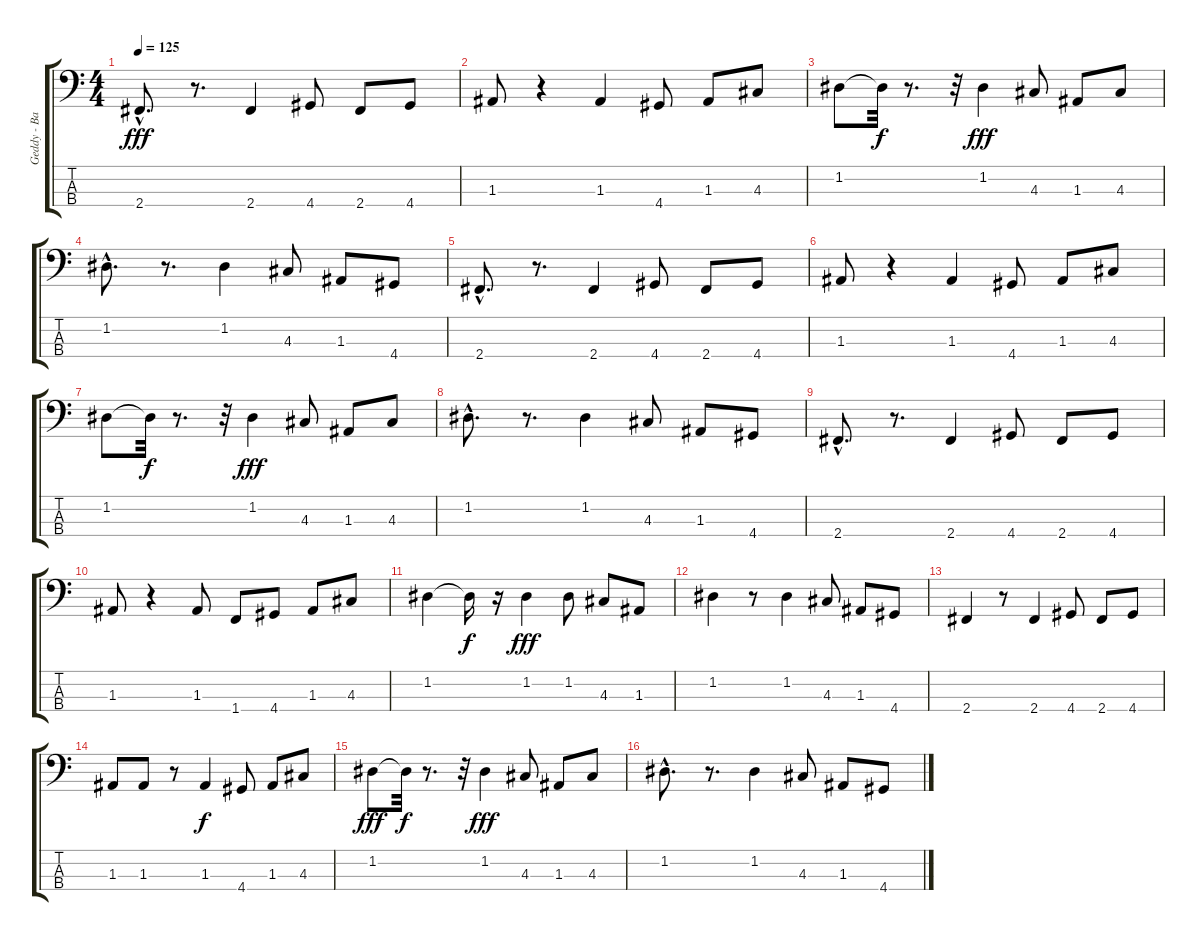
\track ("Geddy - Baixo" "Geddy - Ba") {instrument electricbassfinger}
\staff {score tabs}
\tuning (G2 D2 A1 E1) {hide}
\ts (4 4)
\tempo 125
\clef f4
\ks c
2.4{hac}.8{d dy fff} r.8{d} 2.4.4 4.4.8 2.4.8 4.4.8 |
1.3.8 r.4 1.3.4 4.4.8 1.3.8 4.3.8 |
1.2.8 1.2{t}.32{dy f} r.8{d} r.32 1.2.4{dy fff} 4.3.8 1.3.8 4.3.8 |
1.2{hac}.8{d} r.8{d} 1.2.4 4.3.8 1.3.8 4.4.8 |
2.4{hac}.8{d} r.8{d} 2.4.4 4.4.8 2.4.8 4.4.8 |
1.3.8 r.4 1.3.4 4.4.8 1.3.8 4.3.8 |
1.2.8 1.2{t}.32{dy f} r.8{d} r.32 1.2.4{dy fff} 4.3.8 1.3.8 4.3.8 |
1.2{hac}.8{d} r.8{d} 1.2.4 4.3.8 1.3.8 4.4.8 |
2.4{hac}.8{d} r.8{d} 2.4.4 4.4.8 2.4.8 4.4.8 |
1.3.8 r.4 1.3.8 1.4.8 4.4.8 1.3.8 4.3.8 |
1.2.4 1.2{t}.16{dy f} r.16 1.2.4{dy fff} 1.2.8 4.3.8 1.3.8 |
1.2.4 r.8 1.2.4 4.3.8 1.3.8 4.4.8 |
2.4.4 r.8 2.4.4 4.4.8 2.4.8 4.4.8 |
1.3.8 1.3.8 r.8 1.3.4{dy f} 4.4.8 1.3.8 4.3.8 |
1.2.8{dy fff} 1.2{t}.32{dy f} r.8{d} r.32 1.2.4{dy fff} 4.3.8 1.3.8 4.3.8 |
1.2{hac}.8{d} r.8{d} 1.2.4 4.3.8 1.3.8 4.4.8
